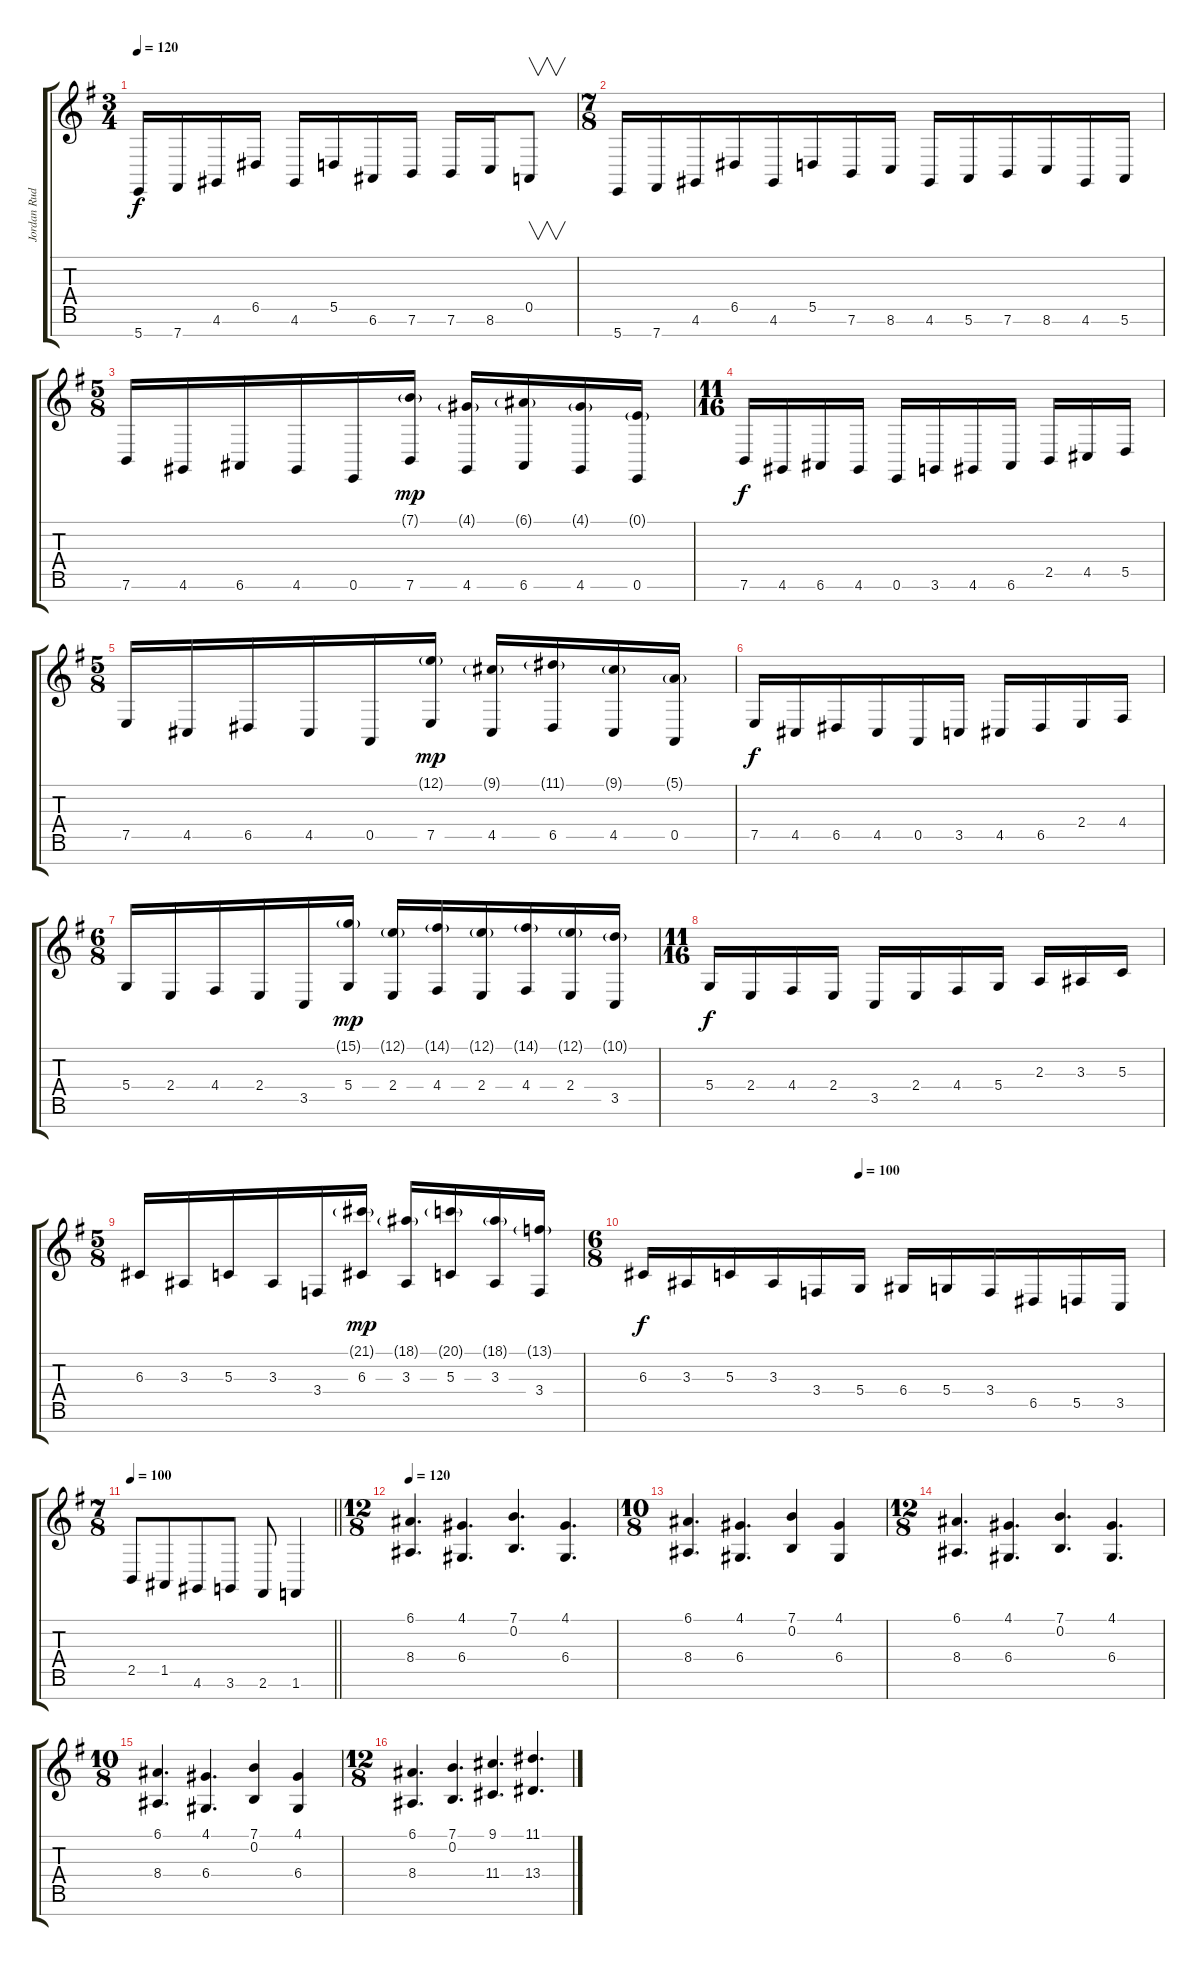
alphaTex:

\track ("Jordan Rudess - Keyboards" "Jordan Rud") {instrument lead2sawtooth}
\staff {score tabs}
\tuning (E4 B3 G3 D3 A2 E2 B1) {hide}
\ts (3 4)
\tempo 120
\clef g2
\ks g
5.7.16{dy f} 7.7.16 4.6.16 6.5.16 4.6.16 5.5.16 6.6.16 7.6.16 7.6.16 8.6.16 0.5.8{v} |
\ts (7 8)
5.7.16 7.7.16 4.6.16 6.5.16 4.6.16 5.5.16 7.6.16 8.6.16 4.6.16 5.6.16 7.6.16 8.6.16 4.6.16 5.6.16 |
\ts (5 8)
7.6.16 4.6.16 6.6.16 4.6.16 0.6.16 (7.1{g} 7.6).16{dy mp} (4.1{g} 4.6).16 (6.1{g} 6.6).16 (4.1{g} 4.6).16 (0.1{g} 0.6).16 |
\ts (11 16)
7.6.16{dy f} 4.6.16 6.6.16 4.6.16 0.6.16 3.6.16 4.6.16 6.6.16 2.5.16 4.5.16 5.5.16 |
\ts (5 8)
7.5.16 4.5.16 6.5.16 4.5.16 0.5.16 (12.1{g} 7.5).16{dy mp} (9.1{g} 4.5).16 (11.1{g} 6.5).16 (9.1{g} 4.5).16 (5.1{g} 0.5).16 |
7.5.16{dy f} 4.5.16 6.5.16 4.5.16 0.5.16 3.5.16 4.5.16 6.5.16 2.4.16 4.4.16 |
\ts (6 8)
5.4.16 2.4.16 4.4.16 2.4.16 3.5.16 (15.1{g} 5.4).16{dy mp} (12.1{g} 2.4).16 (14.1{g} 4.4).16 (12.1{g} 2.4).16 (14.1{g} 4.4).16 (12.1{g} 2.4).16 (10.1{g} 3.5).16 |
\ts (11 16)
5.4.16{dy f} 2.4.16 4.4.16 2.4.16 3.5.16 2.4.16 4.4.16 5.4.16 2.3.16 3.3.16 5.3.16 |
\ts (5 8)
6.3.16 3.3.16 5.3.16 3.3.16 3.4.16 (21.1{g} 6.3).16{dy mp} (18.1{g} 3.3).16 (20.1{g} 5.3).16 (18.1{g} 3.3).16 (13.1{g} 3.4).16 |
\ts (6 8)
\tempo (100 0.4166666666666667)
6.3.16{dy f} 3.3.16 5.3.16 3.3.16 3.4.16 5.4.16 6.4.16 5.4.16 3.4.16 6.5.16 5.5.16 3.5.16 |
\ts (7 8)
\tempo 100
\barLineRight lightlight
2.5.8 1.5.8 4.6.8 3.6.8 2.6.8 1.6.4 |
\ts (12 8)
\tempo 120
(6.1 8.4).4{d volume 10 instrument pad1newage} (4.1 6.4).4{d} (7.1 0.2).4{d} (4.1 6.4).4{d} |
\ts (10 8)
(6.1 8.4).4{d} (4.1 6.4).4{d} (7.1 0.2).4 (4.1 6.4).4 |
\ts (12 8)
(6.1 8.4).4{d} (4.1 6.4).4{d} (7.1 0.2).4{d} (4.1 6.4).4{d} |
\ts (10 8)
(6.1 8.4).4{d} (4.1 6.4).4{d} (7.1 0.2).4 (4.1 6.4).4 |
\ts (12 8)
(6.1 8.4).4{d} (7.1 0.2).4{d} (9.1 11.4).4{d} (11.1 13.4).4{d}
